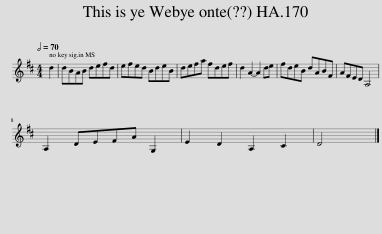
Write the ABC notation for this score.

X:1
L:1/8
Q:1/2=70
M:4/4
I:linebreak $
K:D
V:1 treble
V:1
 d2 | dBAB defd | efed BdeB | defa fdef | d2 A2- A2 de | %5
 fdeB dABF | AFED A,4 |$ A,2 DEFA G,2 | E2 D2 A,2 C2 | D4 |] %10
